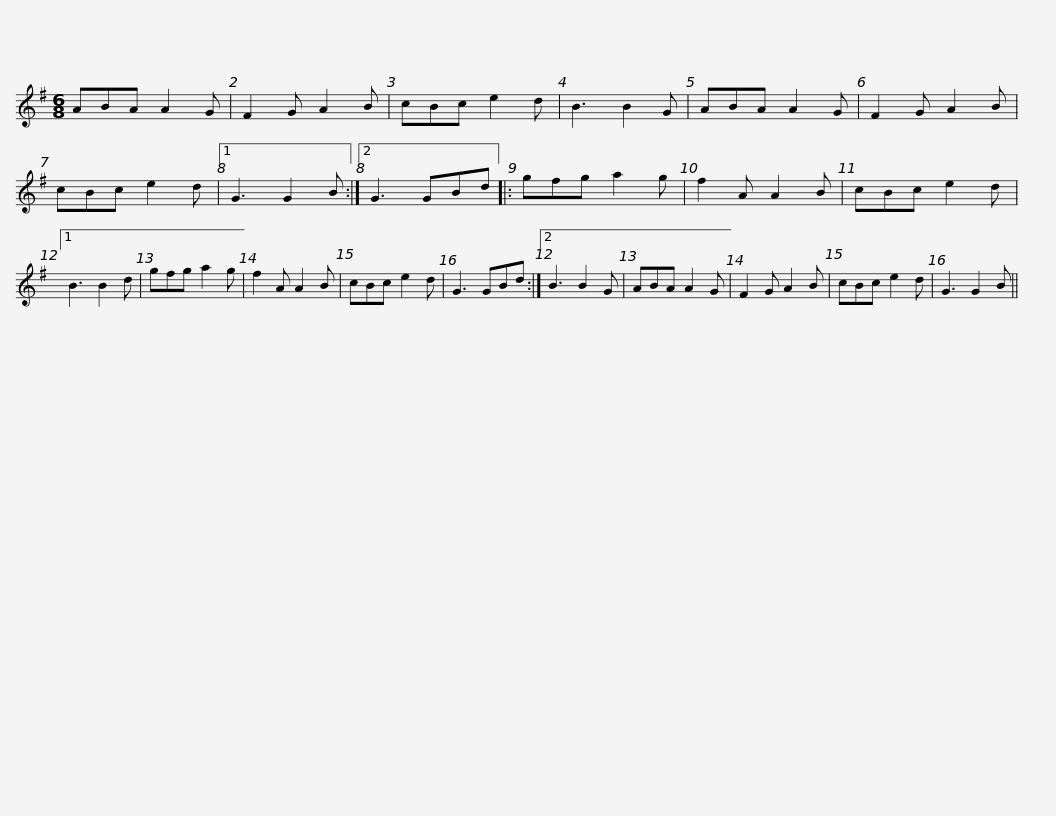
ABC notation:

X:1
L:1/8
M:6/8
I:linebreak $
K:G
V:1 treble
V:1
 ABA A2 G | F2 G A2 B | cBc e2 d | B3 B2 G | ABA A2 G | %5
 F2 G A2 B | cBc e2 d |1 G3 G2 B :|2 G3 GBd |:$ gfg a2 g | %10
 f2 A A2 B | cBc e2 d |1 B3 B2 d | gfg a2 g | f2 A A2 B | %15
 cBc e2 d | G3 GBd :|2 B3 B2 G |$ ABA A2 G | F2 G A2 B | %20
 cBc e2 d | G3 G2 B || %22
